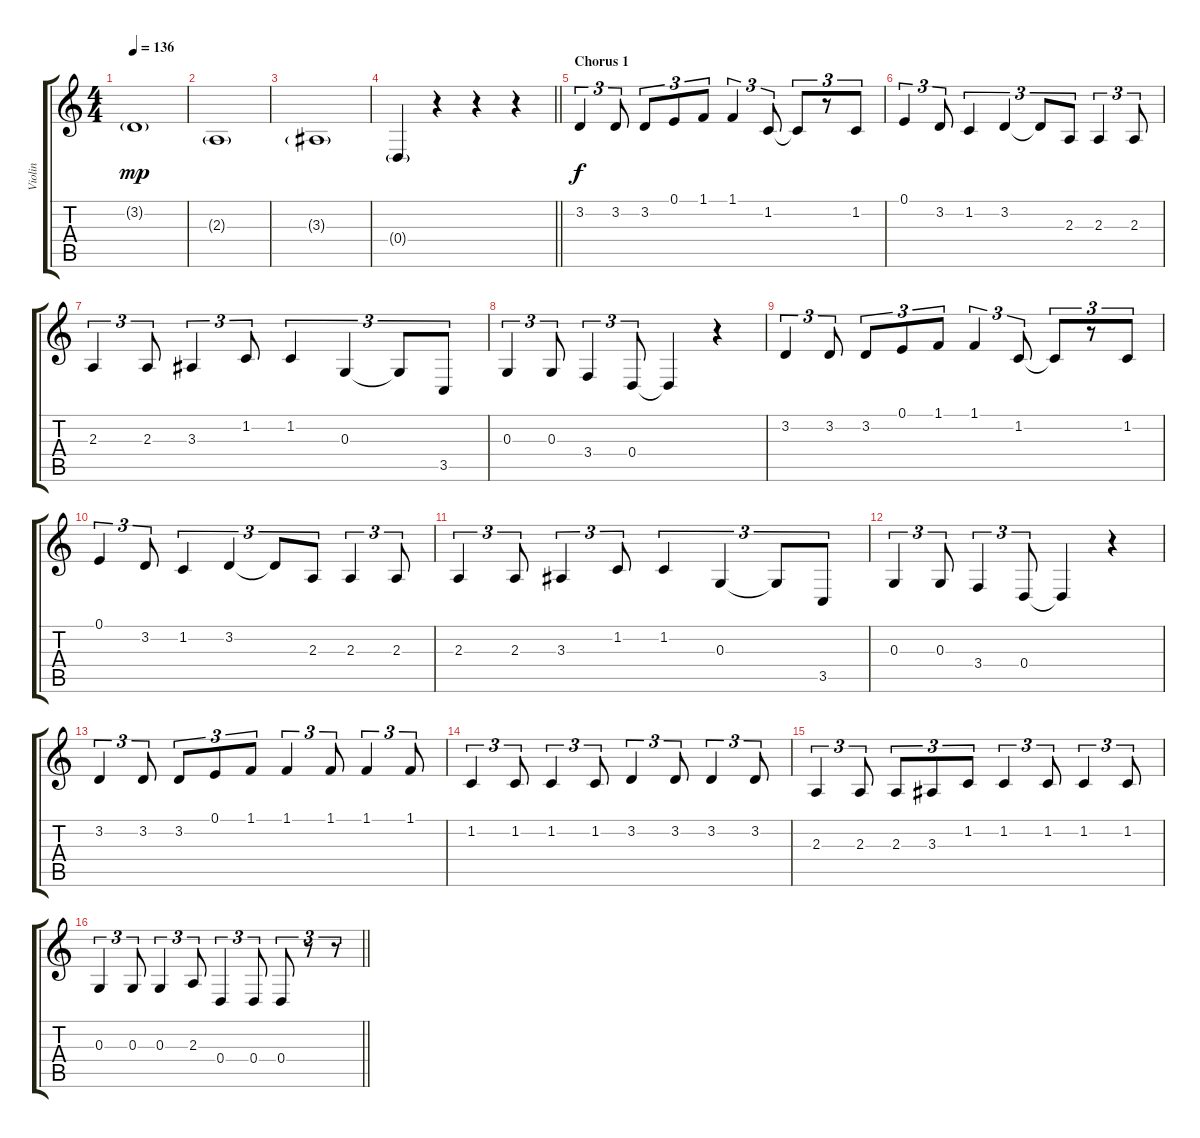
\track ("Violin" "Violin") {instrument violin}
\staff {score tabs}
\tuning (E4 B3 G3 D3 A2 E2) {hide}
\ts (4 4)
\tempo 136
\clef g2
\ks c
3.2{g}.1{dy mp} |
2.3{g}.1 |
3.3{g}.1 |
\barLineRight lightlight
0.4{g}.4 r.4 r.4 r.4 |
\section ("" "Chorus 1")
3.2.4{tu (3 2) dy f} 3.2.8{tu (3 2)} 3.2.8{tu (3 2)} 0.1.8{tu (3 2)} 1.1.8{tu (3 2)} 1.1.4{tu (3 2)} 1.2.8{tu (3 2)} 1.2{t}.8{tu (3 2)} r.8{tu (3 2)} 1.2.8{tu (3 2)} |
0.1.4{tu (3 2)} 3.2.8{tu (3 2)} 1.2.4{tu (3 2)} 3.2.4{tu (3 2)} 3.2{t}.8{tu (3 2)} 2.3.8{tu (3 2)} 2.3.4{tu (3 2)} 2.3.8{tu (3 2)} |
2.3.4{tu (3 2)} 2.3.8{tu (3 2)} 3.3.4{tu (3 2)} 1.2.8{tu (3 2)} 1.2.4{tu (3 2)} 0.3.4{tu (3 2)} 0.3{t}.8{tu (3 2)} 3.5.8{tu (3 2)} |
0.3.4{tu (3 2)} 0.3.8{tu (3 2)} 3.4.4{tu (3 2)} 0.4.8{tu (3 2)} 0.4{t}.4 r.4 |
3.2.4{tu (3 2)} 3.2.8{tu (3 2)} 3.2.8{tu (3 2)} 0.1.8{tu (3 2)} 1.1.8{tu (3 2)} 1.1.4{tu (3 2)} 1.2.8{tu (3 2)} 1.2{t}.8{tu (3 2)} r.8{tu (3 2)} 1.2.8{tu (3 2)} |
0.1.4{tu (3 2)} 3.2.8{tu (3 2)} 1.2.4{tu (3 2)} 3.2.4{tu (3 2)} 3.2{t}.8{tu (3 2)} 2.3.8{tu (3 2)} 2.3.4{tu (3 2)} 2.3.8{tu (3 2)} |
2.3.4{tu (3 2)} 2.3.8{tu (3 2)} 3.3.4{tu (3 2)} 1.2.8{tu (3 2)} 1.2.4{tu (3 2)} 0.3.4{tu (3 2)} 0.3{t}.8{tu (3 2)} 3.5.8{tu (3 2)} |
0.3.4{tu (3 2)} 0.3.8{tu (3 2)} 3.4.4{tu (3 2)} 0.4.8{tu (3 2)} 0.4{t}.4 r.4 |
3.2.4{tu (3 2)} 3.2.8{tu (3 2)} 3.2.8{tu (3 2)} 0.1.8{tu (3 2)} 1.1.8{tu (3 2)} 1.1.4{tu (3 2)} 1.1.8{tu (3 2)} 1.1.4{tu (3 2)} 1.1.8{tu (3 2)} |
1.2.4{tu (3 2)} 1.2.8{tu (3 2)} 1.2.4{tu (3 2)} 1.2.8{tu (3 2)} 3.2.4{tu (3 2)} 3.2.8{tu (3 2)} 3.2.4{tu (3 2)} 3.2.8{tu (3 2)} |
2.3.4{tu (3 2)} 2.3.8{tu (3 2)} 2.3.8{tu (3 2)} 3.3.8{tu (3 2)} 1.2.8{tu (3 2)} 1.2.4{tu (3 2)} 1.2.8{tu (3 2)} 1.2.4{tu (3 2)} 1.2.8{tu (3 2)} |
\barLineRight lightlight
0.3.4{tu (3 2)} 0.3.8{tu (3 2)} 0.3.4{tu (3 2)} 2.3.8{tu (3 2)} 0.4.4{tu (3 2)} 0.4.8{tu (3 2)} 0.4.8{tu (3 2)} r.8{tu (3 2)} r.8{tu (3 2)}
